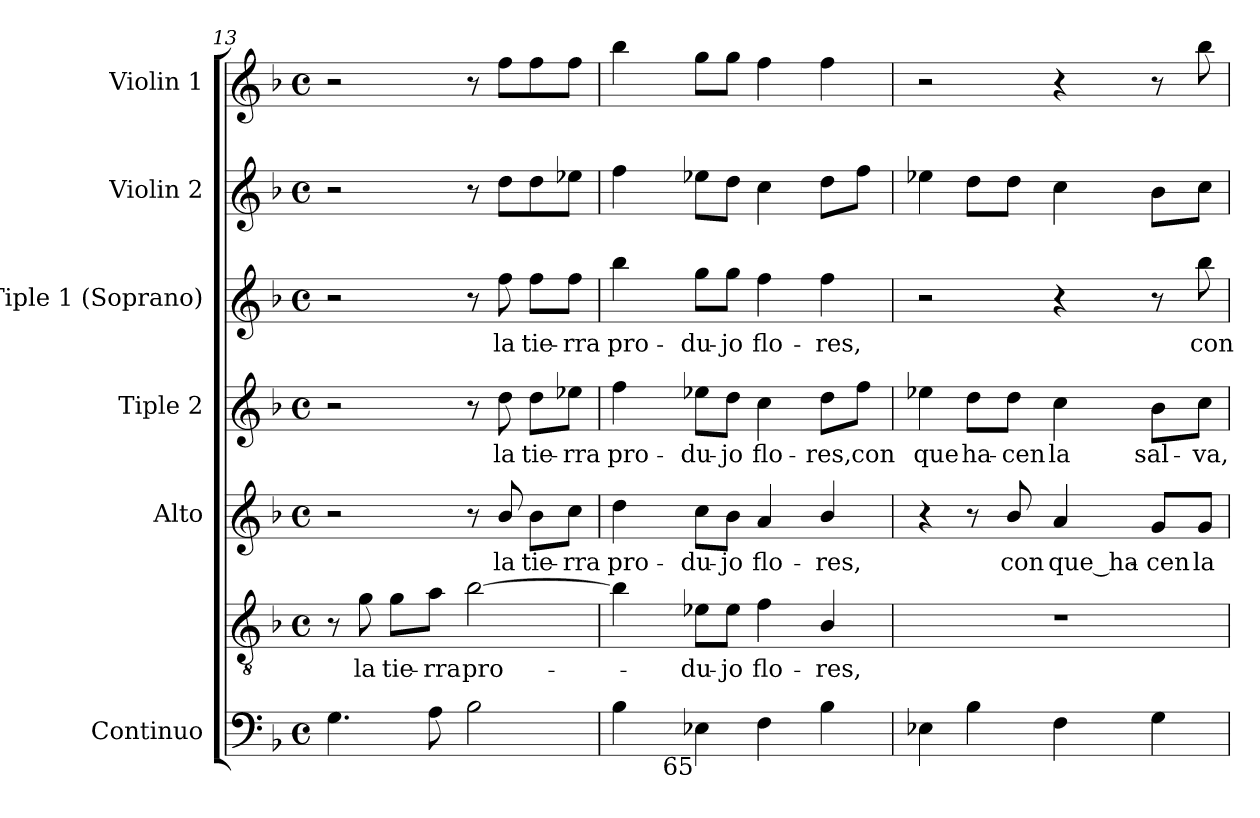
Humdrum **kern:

**kern	**kern	**text	**kern	**text	**kern	**text	**kern	**text	**kern	**kern
*part7	*part6	*part6	*part5	*part5	*part4	*part4	*part3	*part3	*part2	*part1
*staff7	*staff6	*staff6	*staff5	*staff5	*staff4	*staff4	*staff3	*staff3	*staff2	*staff1
*I"Continuo	*I""Tenor" or Alto	*	*I"Alto	*	*I"Tiple 2	*	*I"Tiple 1 (Soprano)	*	*I"Violin 2	*I"Violin 1
*I'Cont.	*I'T.	*	*I'A.	*	*	*	*I'S.	*	*I'Vln. 2	*I'Vln. 1
*clefF4	*clefGv2	*	*clefG2	*	*clefG2	*	*clefG2	*	*clefG2	*clefG2
*	*ITrd7c12	*	*	*	*	*	*	*	*	*
*k[b-]	*k[b-]	*	*k[b-]	*	*k[b-]	*	*k[b-]	*	*k[b-]	*k[b-]
*F:	*F:	*	*F:	*	*F:	*	*F:	*	*F:	*F:
*M4/4	*M4/4	*	*M4/4	*	*M4/4	*	*M4/4	*	*M4/4	*M4/4
*met(c)	*met(c)	*	*met(c)	*	*met(c)	*	*met(c)	*	*met(c)	*met(c)
=13	=13	=13	=13	=13	=13	=13	=13	=13	=13	=13
4.Gi\	8r	.	2r	.	2r	.	2r	.	2r	2r
!	!	!LO:LY:b:color=#000000	!	!	!	!	!	!	!	!
.	8Gi\	la	.	.	.	.	.	.	.	.
!	!	!LO:LY:b:color=#000000	!	!	!	!	!	!	!	!
.	8Gi\L	tie-	.	.	.	.	.	.	.	.
!	!	!LO:LY:b:color=#000000	!	!	!	!	!	!	!	!
8Ai\	8Ai\J	-rra	.	.	.	.	.	.	.	.
!	!	!LO:LY:b:color=#000000	!	!	!	!	!	!	!	!
2B-i\	[2B-i\	pro-	8r	.	8r	.	8r	.	8r	8r
!	!	!	!	!LO:LY:b:color=#000000	!	!	!	!	!	!
!	!	!	!	!	!	!LO:LY:b:color=#000000	!	!	!	!
!	!	!	!	!	!	!	!	!LO:LY:b:color=#000000	!	!
.	.	.	8b-i/	la	8ddi\	la	8ffi\	la	8ddi\L	8ffi\L
!	!	!	!	!LO:LY:b:color=#000000	!	!	!	!	!	!
!	!	!	!	!	!	!LO:LY:b:color=#000000	!	!	!	!
!	!	!	!	!	!	!	!	!LO:LY:b:color=#000000	!	!
.	.	.	8b-i\L	tie-	8ddi\L	tie-	8ffi\L	tie-	8ddi\	8ffi\
!	!	!	!	!LO:LY:b:color=#000000	!	!	!	!	!	!
!	!	!	!	!	!	!LO:LY:b:color=#000000	!	!	!	!
!	!	!	!	!	!	!	!	!LO:LY:b:color=#000000	!	!
.	.	.	8cci\J	-rra	8ee-Xi\J	-rra	8ffi\J	-rra	8ee-Xi\J	8ffi\J
=14	=14	=14	=14	=14	=14	=14	=14	=14	=14	=14
!	!	!	!	!LO:LY:b:color=#000000	!	!	!	!	!	!
!	!	!	!	!	!	!LO:LY:b:color=#000000	!	!	!	!
!	!	!	!	!	!	!	!	!LO:LY:b:color=#000000	!	!
*^	*	*	*	*	*	*	*	*	*	*
4B-i\	16ryy	4B-i\]	.	4ddi\	pro-	4ffi\	pro-	4bb-i\	pro-	4ffi\	4bb-i\
.	32ryy	.	.	.	.	.	.	.	.	.	.
.	64ryy	.	.	.	.	.	.	.	.	.	.
.	128ryy	.	.	.	.	.	.	.	.	.	.
.	1024ryy	.	.	.	.	.	.	.	.	.	.
!	!LO:TX:b:t=65	!	!	!	!	!	!	!	!	!	!
.	2ryy	.	.	.	.	.	.	.	.	.	.
!	!	!	!LO:LY:b:color=#000000	!	!	!	!	!	!	!	!
!	!	!	!	!	!LO:LY:b:color=#000000	!	!	!	!	!	!
!	!	!	!	!	!	!	!LO:LY:b:color=#000000	!	!	!	!
!	!	!	!	!	!	!	!	!	!LO:LY:b:color=#000000	!	!
4E-Xi\	.	8E-Xi\L	-du-	8cci\L	-du-	8ee-Xi\L	-du-	8ggi\L	-du-	8ee-Xi\L	8ggi\L
!	!	!	!LO:LY:b:color=#000000	!	!	!	!	!	!	!	!
!	!	!	!	!	!LO:LY:b:color=#000000	!	!	!	!	!	!
!	!	!	!	!	!	!	!LO:LY:b:color=#000000	!	!	!	!
!	!	!	!	!	!	!	!	!	!LO:LY:b:color=#000000	!	!
.	.	8E-i\J	-jo	8b-i\J	-jo	8ddi\J	-jo	8ggi\J	-jo	8ddi\J	8ggi\J
!	!	!	!LO:LY:b:color=#000000	!	!	!	!	!	!	!	!
!	!	!	!	!	!LO:LY:b:color=#000000	!	!	!	!	!	!
!	!	!	!	!	!	!	!LO:LY:b:color=#000000	!	!	!	!
!	!	!	!	!	!	!	!	!	!LO:LY:b:color=#000000	!	!
4Fi\	.	4Fi\	flo-	4ai/	flo-	4cci\	flo-	4ffi\	flo-	4cci\	4ffi\
.	4ryy	.	.	.	.	.	.	.	.	.	.
!	!	!	!LO:LY:b:color=#000000	!	!	!	!	!	!	!	!
!	!	!	!	!	!LO:LY:b:color=#000000	!	!	!	!	!	!
!	!	!	!	!	!	!	!LO:LY:b:color=#000000	!	!	!	!
!	!	!	!	!	!	!	!	!	!LO:LY:b:color=#000000	!	!
4B-i\	.	4BB-i/	-res,	4b-i/	-res,	8ddi\L	-res,	4ffi\	-res,	8ddi\L	4ffi\
.	8ryy	.	.	.	.	.	.	.	.	.	.
!	!	!	!	!	!	!	!LO:LY:b:color=#000000	!	!	!	!
.	.	.	.	.	.	8ffi\J	con	.	.	8ffi\J	.
.	256..ryy	.	.	.	.	.	.	.	.	.	.
*v	*v	*	*	*	*	*	*	*	*	*	*
!!LO:LB:g=z
=15	=15	=15	=15	=15	=15	=15	=15	=15	=15	=15
*^	*	*	*	*	*	*	*	*	*	*
!	!	!	!	!	!	!	!LO:LY:b:color=#000000	!	!	!	!
*v	*v	*	*	*	*	*	*	*	*	*	*
4E-Xi\	1r	.	4r	.	4ee-Xi\	que	2r	.	4ee-Xi\	2r
!	!	!	!	!	!	!LO:LY:b:color=#000000	!	!	!	!
4B-i\	.	.	8r	.	8ddi\L	ha-	.	.	8ddi\L	.
!	!	!	!	!LO:LY:b:color=#000000	!	!	!	!	!	!
!	!	!	!	!	!	!LO:LY:b:color=#000000	!	!	!	!
.	.	.	8b-i/	con	8ddi\J	-cen	.	.	8ddi\J	.
!	!	!	!	!LO:LY:b:color=#000000	!	!	!	!	!	!
!	!	!	!	!	!	!LO:LY:b:color=#000000	!	!	!	!
4Fi\	.	.	4ai/	que_ha-	4cci\	la	4r	.	4cci\	4r
!	!	!	!	!LO:LY:b:color=#000000	!	!	!	!	!	!
!	!	!	!	!	!	!LO:LY:b:color=#000000	!	!	!	!
4Gi\	.	.	8gi/L	-cen	8b-i\L	sal-	8r	.	8b-i\L	8r
!	!	!	!	!LO:LY:b:color=#000000	!	!	!	!	!	!
!	!	!	!	!	!	!LO:LY:b:color=#000000	!	!	!	!
!	!	!	!	!	!	!	!	!LO:LY:b:color=#000000	!	!
.	.	.	8gi/J	la	8cci\J	-va,	8bb-i\	con-	8cci\J	8bb-i\
=	=	=	=	=	=	=	=	=	=	=
*-	*-	*-	*-	*-	*-	*-	*-	*-	*-	*-
